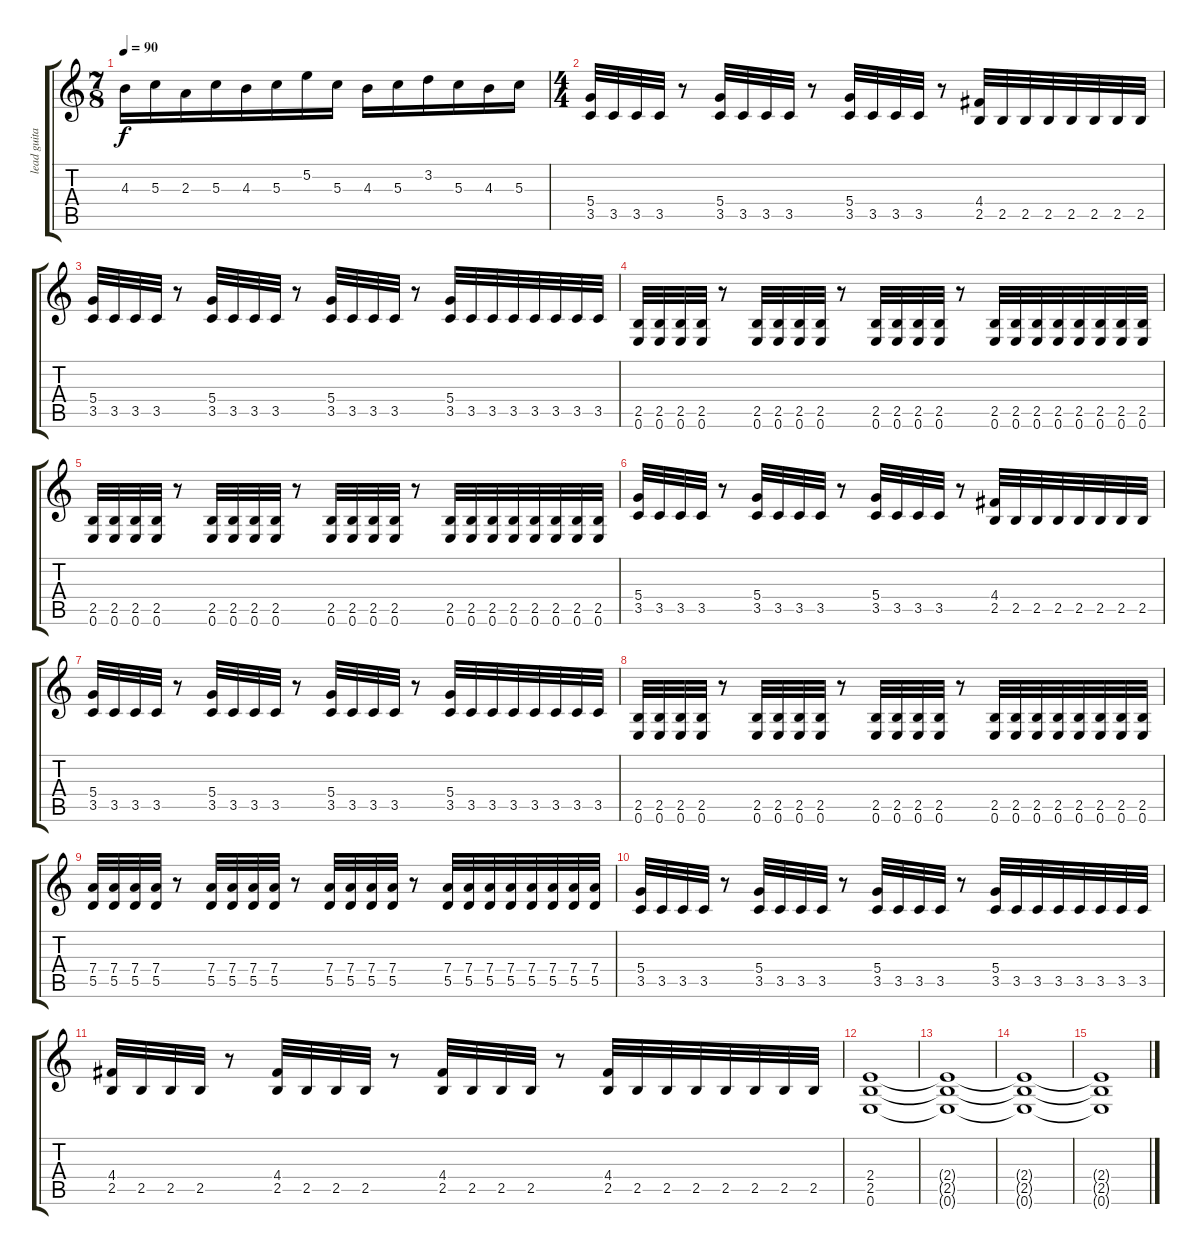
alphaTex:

\track ("lead guitar" "lead guita") {instrument distortionguitar}
\staff {score tabs}
\tuning (E4 B3 G3 D3 A2 E2) {hide}
\ts (7 8)
\tempo 90
\clef g2
\ks c
4.3.16{dy f} 5.3.16 2.3.16 5.3.16 4.3.16 5.3.16 5.2.16 5.3.16 4.3.16 5.3.16 3.2.16 5.3.16 4.3.16 5.3.16 |
\ts (4 4)
(5.4 3.5).32{volume 10} 3.5.32 3.5.32 3.5.32 r.8 (5.4 3.5).32 3.5.32 3.5.32 3.5.32 r.8 (5.4 3.5).32 3.5.32 3.5.32 3.5.32 r.8 (4.4 2.5).32 2.5.32 2.5.32 2.5.32 2.5.32 2.5.32 2.5.32 2.5.32 |
(5.4 3.5).32 3.5.32 3.5.32 3.5.32 r.8 (5.4 3.5).32 3.5.32 3.5.32 3.5.32 r.8 (5.4 3.5).32 3.5.32 3.5.32 3.5.32 r.8 (5.4 3.5).32 3.5.32 3.5.32 3.5.32 3.5.32 3.5.32 3.5.32 3.5.32 |
(2.5 0.6).32 (2.5 0.6).32 (2.5 0.6).32 (2.5 0.6).32 r.8 (2.5 0.6).32 (2.5 0.6).32 (2.5 0.6).32 (2.5 0.6).32 r.8 (2.5 0.6).32 (2.5 0.6).32 (2.5 0.6).32 (2.5 0.6).32 r.8 (2.5 0.6).32 (2.5 0.6).32 (2.5 0.6).32 (2.5 0.6).32 (2.5 0.6).32 (2.5 0.6).32 (2.5 0.6).32 (2.5 0.6).32 |
(2.5 0.6).32 (2.5 0.6).32 (2.5 0.6).32 (2.5 0.6).32 r.8 (2.5 0.6).32 (2.5 0.6).32 (2.5 0.6).32 (2.5 0.6).32 r.8 (2.5 0.6).32 (2.5 0.6).32 (2.5 0.6).32 (2.5 0.6).32 r.8 (2.5 0.6).32 (2.5 0.6).32 (2.5 0.6).32 (2.5 0.6).32 (2.5 0.6).32 (2.5 0.6).32 (2.5 0.6).32 (2.5 0.6).32 |
(5.4 3.5).32{volume 10} 3.5.32 3.5.32 3.5.32 r.8 (5.4 3.5).32 3.5.32 3.5.32 3.5.32 r.8 (5.4 3.5).32 3.5.32 3.5.32 3.5.32 r.8 (4.4 2.5).32 2.5.32 2.5.32 2.5.32 2.5.32 2.5.32 2.5.32 2.5.32 |
(5.4 3.5).32 3.5.32 3.5.32 3.5.32 r.8 (5.4 3.5).32 3.5.32 3.5.32 3.5.32 r.8 (5.4 3.5).32 3.5.32 3.5.32 3.5.32 r.8 (5.4 3.5).32 3.5.32 3.5.32 3.5.32 3.5.32 3.5.32 3.5.32 3.5.32 |
(2.5 0.6).32 (2.5 0.6).32 (2.5 0.6).32 (2.5 0.6).32 r.8 (2.5 0.6).32 (2.5 0.6).32 (2.5 0.6).32 (2.5 0.6).32 r.8 (2.5 0.6).32 (2.5 0.6).32 (2.5 0.6).32 (2.5 0.6).32 r.8 (2.5 0.6).32 (2.5 0.6).32 (2.5 0.6).32 (2.5 0.6).32 (2.5 0.6).32 (2.5 0.6).32 (2.5 0.6).32 (2.5 0.6).32 |
(7.4 5.5).32 (7.4 5.5).32 (7.4 5.5).32 (7.4 5.5).32 r.8 (7.4 5.5).32 (7.4 5.5).32 (7.4 5.5).32 (7.4 5.5).32 r.8 (7.4 5.5).32 (7.4 5.5).32 (7.4 5.5).32 (7.4 5.5).32 r.8 (7.4 5.5).32 (7.4 5.5).32 (7.4 5.5).32 (7.4 5.5).32 (7.4 5.5).32 (7.4 5.5).32 (7.4 5.5).32 (7.4 5.5).32 |
(5.4 3.5).32 3.5.32 3.5.32 3.5.32 r.8 (5.4 3.5).32 3.5.32 3.5.32 3.5.32 r.8 (5.4 3.5).32 3.5.32 3.5.32 3.5.32 r.8 (5.4 3.5).32 3.5.32 3.5.32 3.5.32 3.5.32 3.5.32 3.5.32 3.5.32 |
(4.4 2.5).32{volume 10} 2.5.32 2.5.32 2.5.32 r.8 (4.4 2.5).32 2.5.32 2.5.32 2.5.32 r.8 (4.4 2.5).32 2.5.32 2.5.32 2.5.32 r.8 (4.4 2.5).32 2.5.32 2.5.32 2.5.32 2.5.32 2.5.32 2.5.32 2.5.32 |
(2.4 2.5 0.6).1{volume 4} |
(2.4{t} 2.5{t} 0.6{t}).1 |
(2.4{t} 2.5{t} 0.6{t}).1 |
(2.4{t} 2.5{t} 0.6{t}).1
